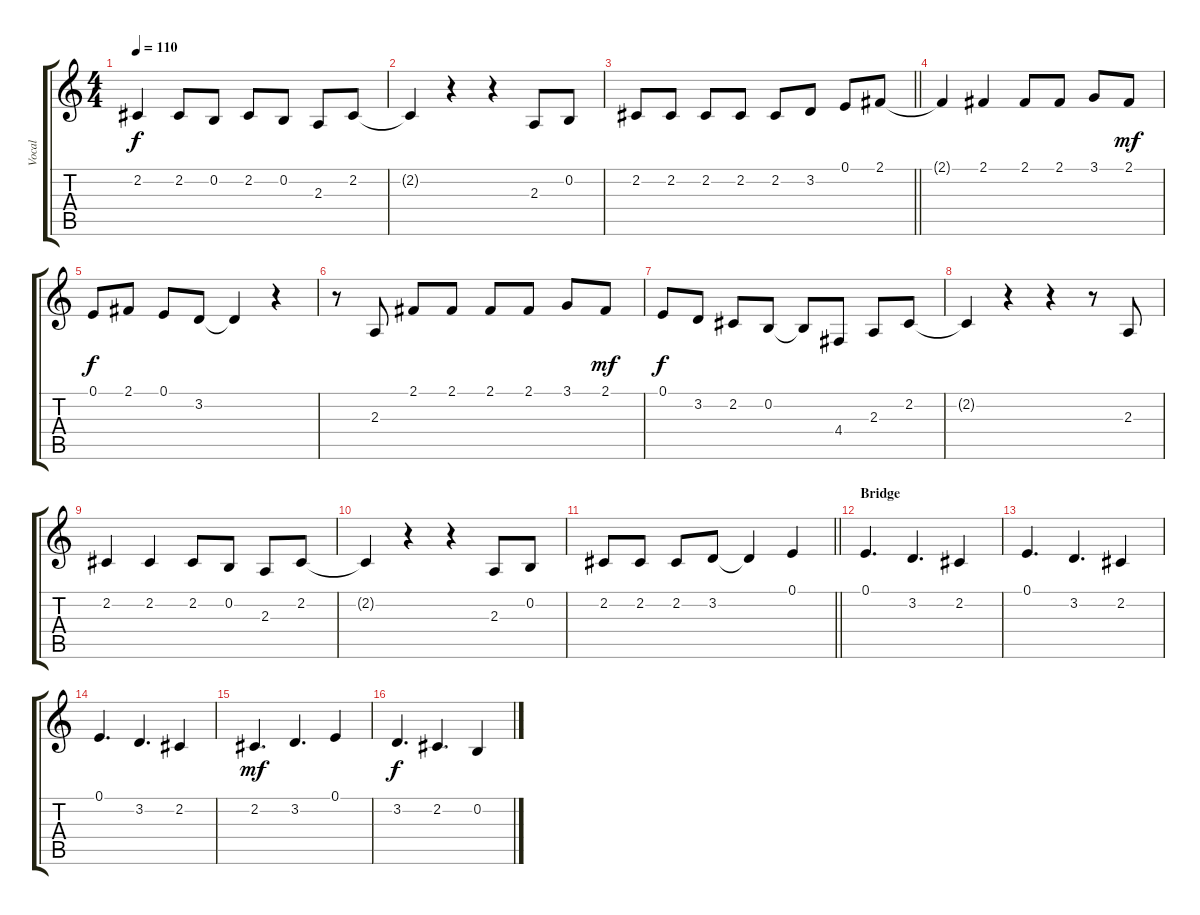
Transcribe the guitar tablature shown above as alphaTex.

\track ("Vocal" "Vocal") {instrument altosax}
\staff {score tabs}
\tuning (E4 B3 G3 D3 A2 E2) {hide}
\ts (4 4)
\tempo 110
\clef g2
\ks c
2.2.4{dy f} 2.2.8 0.2.8 2.2.8 0.2.8 2.3.8 2.2.8 |
2.2{t}.4 r.4 r.4 2.3.8 0.2.8 |
\barLineRight lightlight
2.2.8 2.2.8 2.2.8 2.2.8 2.2.8 3.2.8 0.1.8 2.1.8 |
2.1{t}.4 2.1.4 2.1.8 2.1.8 3.1.8 2.1.8{dy mf} |
0.1.8{dy f} 2.1.8 0.1.8 3.2.8 3.2{t}.4 r.4 |
r.8 2.3.8 2.1.8 2.1.8 2.1.8 2.1.8 3.1.8 2.1.8{dy mf} |
0.1.8{dy f} 3.2.8 2.2.8 0.2.8 0.2{t}.8 4.4.8 2.3.8 2.2.8 |
2.2{t}.4 r.4 r.4 r.8 2.3.8 |
2.2.4 2.2.4 2.2.8 0.2.8 2.3.8 2.2.8 |
2.2{t}.4 r.4 r.4 2.3.8 0.2.8 |
\barLineRight lightlight
2.2.8 2.2.8 2.2.8 3.2.8 3.2{t}.4 0.1.4 |
\section ("" "Bridge")
0.1.4{d} 3.2.4{d} 2.2.4 |
0.1.4{d} 3.2.4{d} 2.2.4 |
0.1.4{d} 3.2.4{d} 2.2.4 |
2.2.4{d dy mf} 3.2.4{d} 0.1.4 |
3.2.4{d dy f} 2.2.4{d} 0.2.4
